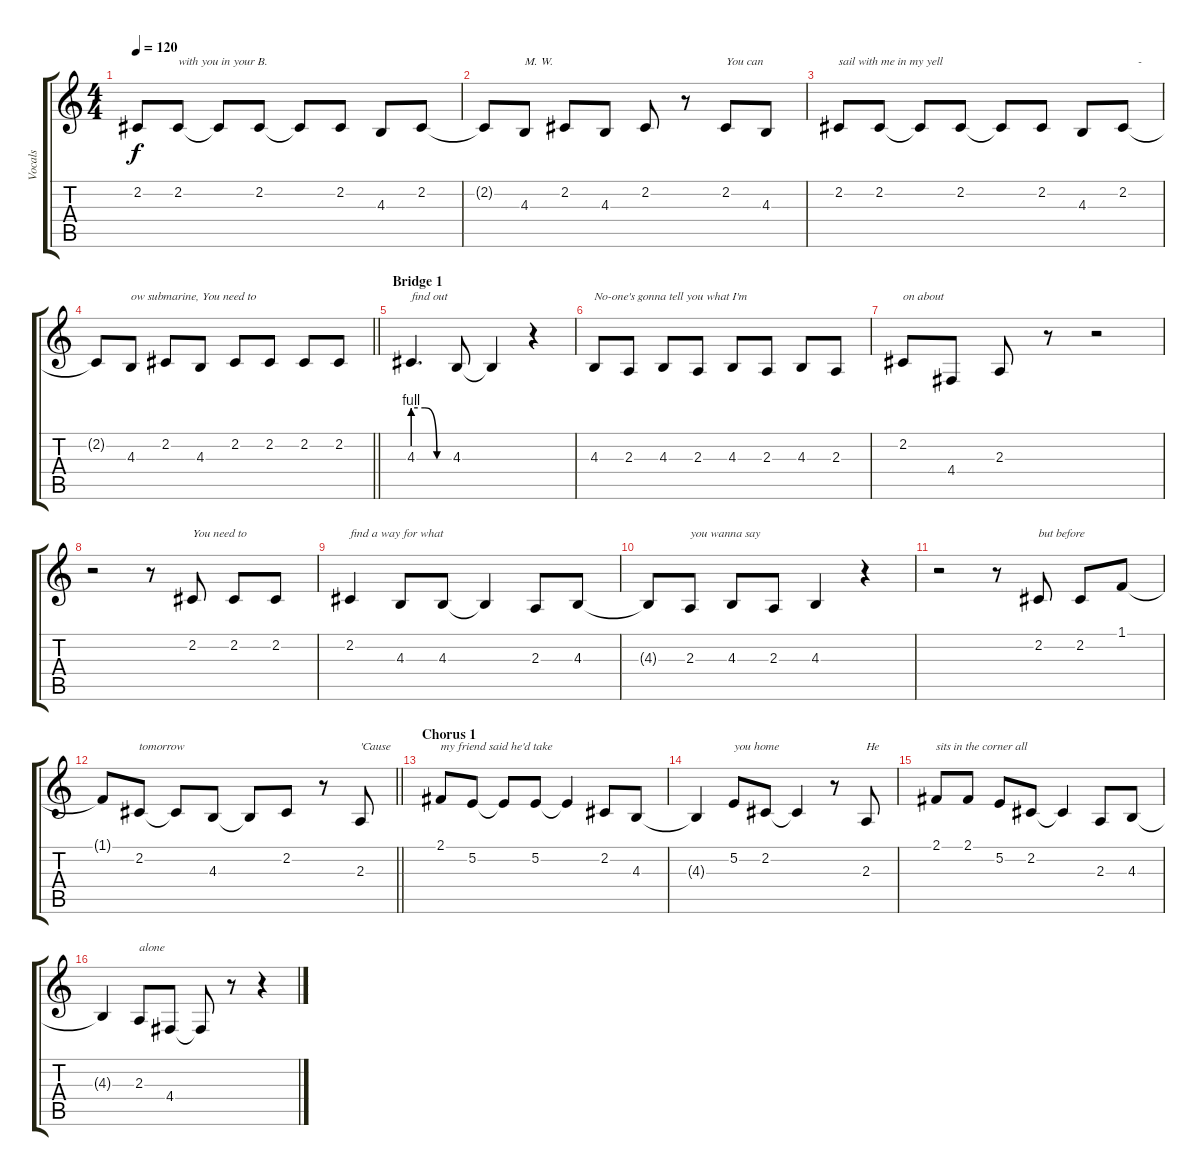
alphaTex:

\track ("Vocals" "Vocals") {instrument tenorsax}
\staff {score tabs}
\tuning (E4 B3 G3 D3 A2 E2) {hide}
\ts (4 4)
\tempo 120
\clef g2
\ks c
2.2{t}.8{dy f} 2.2.8{txt "with you in your B."} 2.2{t}.8 2.2.8 2.2{t}.8 2.2.8 4.3.8 2.2.8 |
2.2{t}.8 4.3.8{txt "M. W."} 2.2.8 4.3.8 2.2.8 r.8 2.2.8{txt "You can"} 4.3.8 |
2.2.8{txt "sail with me in my yell"} 2.2.8 2.2{t}.8 2.2.8 2.2{t}.8 2.2.8 4.3.8 2.2.8{txt "     -"} |
\barLineRight lightlight
2.2{t}.8 4.3.8{txt "ow submarine, You need to"} 2.2.8 4.3.8 2.2.8 2.2.8 2.2.8 2.2.8 |
\section ("" "Bridge 1")
4.3{be (custom 0 4 20 4 40 0 60 0)}.4{d txt "find out"} 4.3.8 4.3{t}.4 r.4 |
4.3.8{txt "No-one's gonna tell you what I'm"} 2.3.8 4.3.8 2.3.8 4.3.8 2.3.8 4.3.8 2.3.8 |
2.2.8{txt "on about"} 4.4.8 2.3.8 r.8 r.2 |
r.2 r.8 2.2.8{txt "You need to"} 2.2.8 2.2.8 |
2.2.4{txt "find a way for what"} 4.3.8 4.3.8 4.3{t}.4 2.3.8 4.3.8 |
4.3{t}.8 2.3.8{txt "you wanna say"} 4.3.8 2.3.8 4.3.4 r.4 |
r.2 r.8 2.2.8{txt "but before"} 2.2.8 1.1.8 |
\barLineRight lightlight
1.1{t}.8 2.2.8{txt "tomorrow"} 2.2{t}.8 4.3.8 4.3{t}.8 2.2.8 r.8 2.3.8{txt "'Cause"} |
\section ("" "Chorus 1")
2.1.8{txt "my friend said he'd take"} 5.2.8 5.2{t}.8 5.2.8 5.2{t}.4 2.2.8 4.3.8 |
4.3{t}.4 5.2.8{txt "you home"} 2.2.8 2.2{t}.4 r.8 2.3.8{txt "He"} |
2.1.8{txt "sits in the corner all"} 2.1.8 5.2.8 2.2.8 2.2{t}.4 2.3.8 4.3.8 |
4.3{t}.4 2.3.8{txt "alone"} 4.4.8 4.4{t}.8 r.8 r.4
